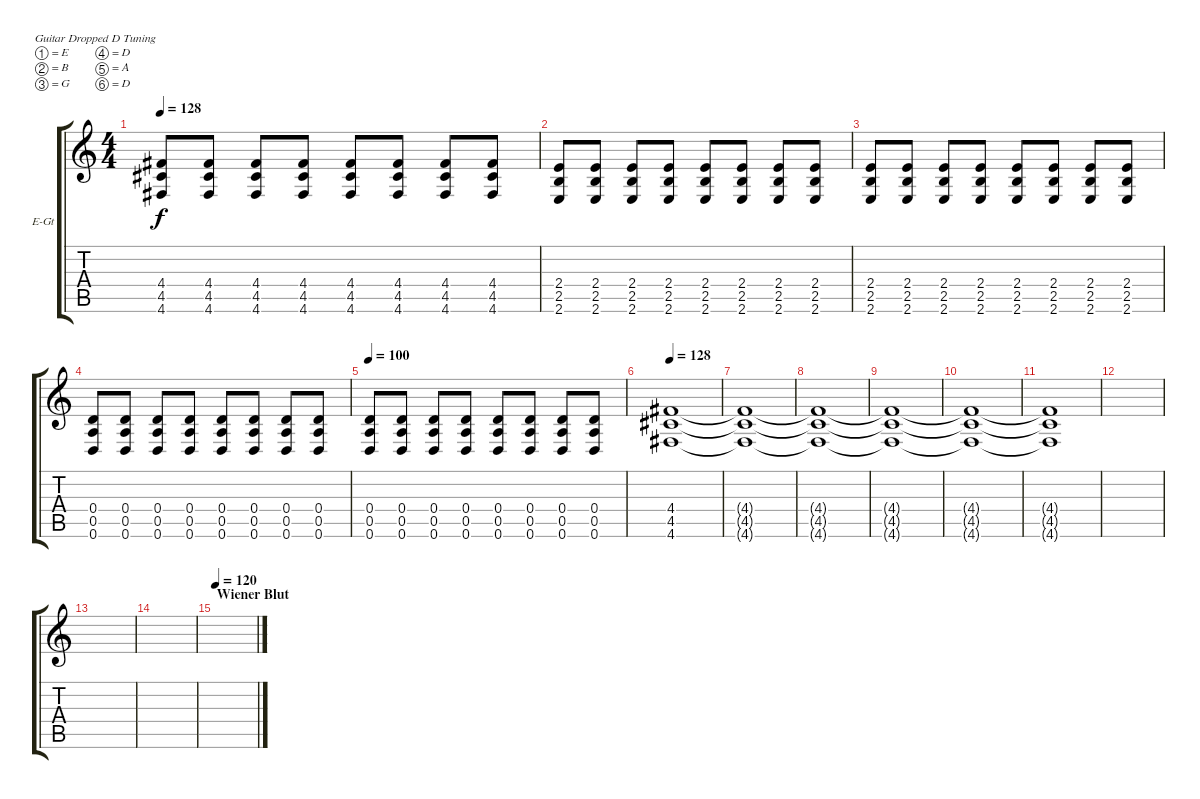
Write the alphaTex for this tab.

\bracketExtendMode groupsimilarinstruments
\firstSystemTrackNameOrientation horizontal
\otherSystemsTrackNameOrientation horizontal
\track ("Distortion-guitar (Paul)" "E-Gt") {instrument distortionguitar}
\staff {score tabs}
\tuning (E4 B3 G3 D3 A2 D2)
\ts (4 4)
\tempo 128
\clef g2
\ks c
(4.4 4.5 4.6).8{dy f} (4.4 4.5 4.6).8 (4.4 4.5 4.6).8 (4.4 4.5 4.6).8 (4.4 4.5 4.6).8 (4.4 4.5 4.6).8 (4.4 4.5 4.6).8 (4.4 4.5 4.6).8 |
(2.4 2.5 2.6).8 (2.4 2.5 2.6).8 (2.4 2.5 2.6).8 (2.4 2.5 2.6).8 (2.4 2.5 2.6).8 (2.4 2.5 2.6).8 (2.4 2.5 2.6).8 (2.4 2.5 2.6).8 |
(2.4 2.5 2.6).8 (2.4 2.5 2.6).8 (2.4 2.5 2.6).8 (2.4 2.5 2.6).8 (2.4 2.5 2.6).8 (2.4 2.5 2.6).8 (2.4 2.5 2.6).8 (2.4 2.5 2.6).8 |
(0.4 0.5 0.6).8 (0.4 0.5 0.6).8 (0.4 0.5 0.6).8 (0.4 0.5 0.6).8 (0.4 0.5 0.6).8 (0.4 0.5 0.6).8 (0.4 0.5 0.6).8 (0.4 0.5 0.6).8 |
\tempo 100
(0.4 0.5 0.6).8 (0.4 0.5 0.6).8 (0.4 0.5 0.6).8 (0.4 0.5 0.6).8 (0.4 0.5 0.6).8 (0.4 0.5 0.6).8 (0.4 0.5 0.6).8 (0.4 0.5 0.6).8 |
\tempo 128
(4.4 4.5 4.6).1 |
(4.4{t} 4.5{t} 4.6{t}).1 |
(4.4{t} 4.5{t} 4.6{t}).1 |
(4.4{t} 4.5{t} 4.6{t}).1 |
(4.4{t} 4.5{t} 4.6{t}).1 |
(4.4{t} 4.5{t} 4.6{t}).1 |
|
|
|
\section ("" "Wiener Blut")
\tempo 120
